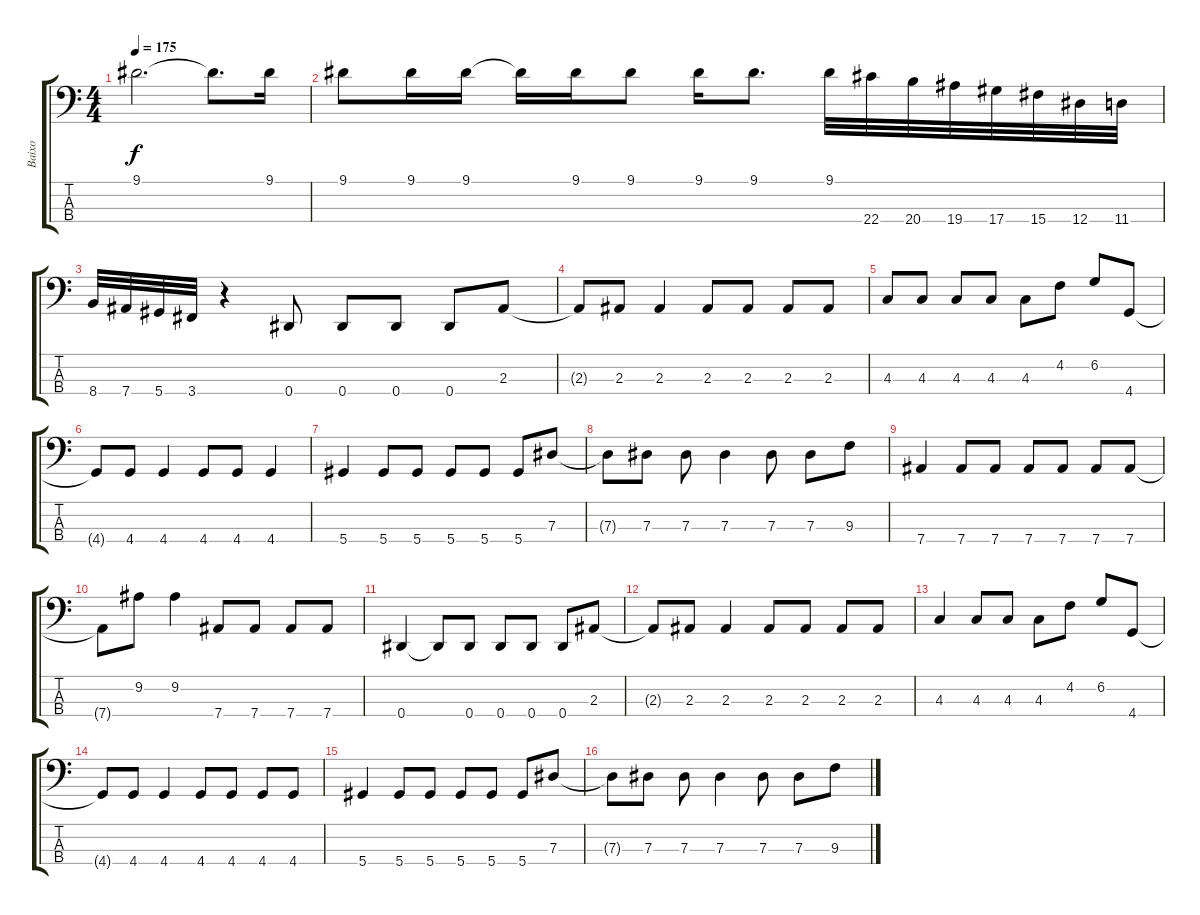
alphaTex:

\track ("Baixo" "Baixo") {instrument electricbasspick}
\staff {score tabs}
\tuning (Gb2 Db2 Ab1 Eb1) {hide}
\ts (4 4)
\tempo 175
\clef f4
\ks c
9.1{t}.2{d dy f} 9.1{t}.8{d} 9.1.16 |
9.1.8 9.1.16 9.1.16 9.1{t}.16 9.1.16 9.1.8 9.1.16 9.1.8{d} 9.1.32 22.4.32 20.4.32 19.4.32 17.4.32 15.4.32 12.4.32 11.4.32 |
8.4.32 7.4.32 5.4.32 3.4.32 r.4 0.4.8 0.4.8 0.4.8 0.4.8 2.3.8 |
2.3{t}.8 2.3.8 2.3.4 2.3.8 2.3.8 2.3.8 2.3.8 |
4.3.8 4.3.8 4.3.8 4.3.8 4.3.8 4.2.8 6.2.8 4.4.8 |
4.4{t}.8 4.4.8 4.4.4 4.4.8 4.4.8 4.4.4 |
5.4.4 5.4.8 5.4.8 5.4.8 5.4.8 5.4.8 7.3.8 |
7.3{t}.8 7.3.8 7.3.8 7.3.4 7.3.8 7.3.8 9.3.8 |
7.4.4 7.4.8 7.4.8 7.4.8 7.4.8 7.4.8 7.4.8 |
7.4{t}.8 9.2.8 9.2.4 7.4.8 7.4.8 7.4.8 7.4.8 |
0.4.4 0.4{t}.8 0.4.8 0.4.8 0.4.8 0.4.8 2.3.8 |
2.3{t}.8 2.3.8 2.3.4 2.3.8 2.3.8 2.3.8 2.3.8 |
4.3.4 4.3.8 4.3.8 4.3.8 4.2.8 6.2.8 4.4.8 |
4.4{t}.8 4.4.8 4.4.4 4.4.8 4.4.8 4.4.8 4.4.8 |
5.4.4 5.4.8 5.4.8 5.4.8 5.4.8 5.4.8 7.3.8 |
7.3{t}.8 7.3.8 7.3.8 7.3.4 7.3.8 7.3.8 9.3.8
